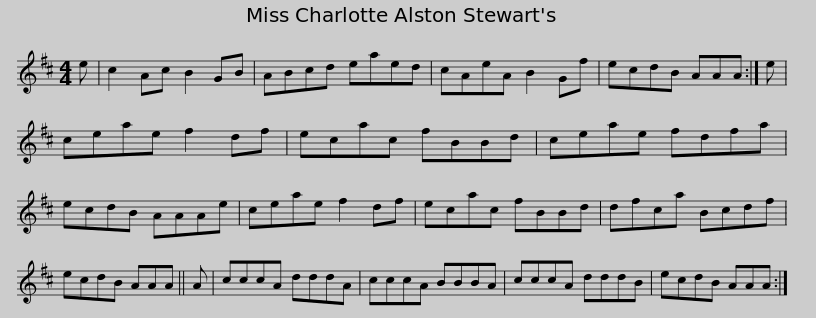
X:1
L:1/8
M:4/4
I:linebreak $
K:D
V:1 treble
V:1
 e | c2 Ac B2 GB | ABcd eaed | cAeA B2 Gf | ecdB AAA :| %5
 e | ceae f2 df |$ ecac fBBd | ceae fdfa | ecdB AAAe | %10
 ceae f2 df | ecac fBBd |$ dfca Bcdf | ecdB AAA || A | %15
 cccA dddA | cccA BBBA | cccA dddB |$ ecdB AAA :| %19
